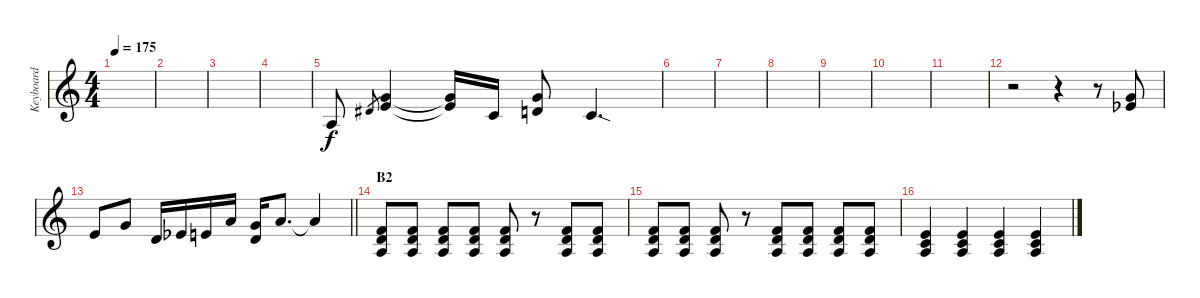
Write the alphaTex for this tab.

\track ("Keyboard" "Keyboard") {instrument lead2sawtooth}
\staff {score}
\tuning (E4 B3 G3 D3 A2 E2) {hide}
\ts (4 4)
\tempo 175
\clef g2
\ks c
|
|
|
|
2.3.8 4.2.8{gr} (0.1 8.2).4 (0.1{t} 8.2{t}).16 1.2.16 (3.1 3.2).8 1.2{sod}.4{d} |
|
|
|
|
|
|
r.2 r.4 r.8 (8.2 8.3{acc b}).8 |
\barLineRight lightlight
0.1.8 3.1.8 17.5.16 8.3{acc b}.16 0.1.16 5.1.16 (3.1 3.2).16 5.1.8{d} 5.1{t}.4 |
\section ("" "B2")
(1.1 3.2 2.3).8 (1.1 3.2 2.3).8 (1.1 3.2 2.3).8 (1.1 3.2 2.3).8 (1.1 3.2 2.3).8 r.8 (1.1 3.2 2.3).8 (1.1 3.2 2.3).8 |
(1.1 3.2 2.3).8 (1.1 3.2 2.3).8 (1.1 3.2 2.3).8 r.8 (1.1 3.2 2.3).8 (1.1 3.2 2.3).8 (1.1 3.2 2.3).8 (1.1 3.2 2.3).8 |
(0.1 1.2 2.3).4 (0.1 1.2 2.3).4 (0.1 1.2 2.3).4 (0.1 1.2 2.3).4
